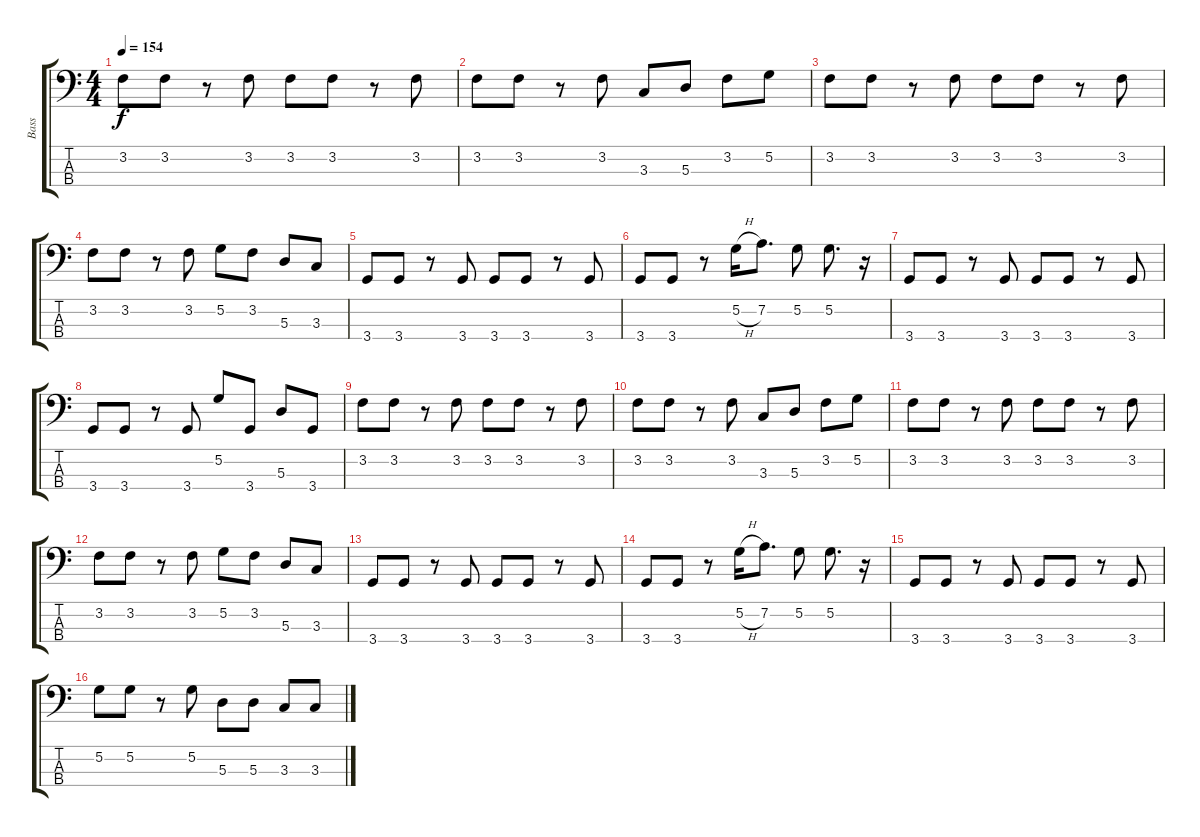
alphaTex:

\track ("Bass" "Bass") {instrument electricbasspick}
\staff {score tabs}
\tuning (G2 D2 A1 E1) {hide}
\ts (4 4)
\tempo 154
\clef f4
\ks c
3.2.8{dy f} 3.2.8 r.8 3.2.8 3.2.8 3.2.8 r.8 3.2.8 |
3.2.8 3.2.8 r.8 3.2.8 3.3.8 5.3.8 3.2.8 5.2.8 |
3.2.8 3.2.8 r.8 3.2.8 3.2.8 3.2.8 r.8 3.2.8 |
3.2.8 3.2.8 r.8 3.2.8 5.2.8 3.2.8 5.3.8 3.3.8 |
3.4.8 3.4.8 r.8 3.4.8 3.4.8 3.4.8 r.8 3.4.8 |
3.4.8 3.4.8 r.8 5.2{h}.16 7.2.8{d} 5.2.8 5.2.8{d} r.16 |
3.4.8 3.4.8 r.8 3.4.8 3.4.8 3.4.8 r.8 3.4.8 |
3.4.8 3.4.8 r.8 3.4.8 5.2.8 3.4.8 5.3.8 3.4.8 |
3.2.8 3.2.8 r.8 3.2.8 3.2.8 3.2.8 r.8 3.2.8 |
3.2.8 3.2.8 r.8 3.2.8 3.3.8 5.3.8 3.2.8 5.2.8 |
3.2.8 3.2.8 r.8 3.2.8 3.2.8 3.2.8 r.8 3.2.8 |
3.2.8 3.2.8 r.8 3.2.8 5.2.8 3.2.8 5.3.8 3.3.8 |
3.4.8 3.4.8 r.8 3.4.8 3.4.8 3.4.8 r.8 3.4.8 |
3.4.8 3.4.8 r.8 5.2{h}.16 7.2.8{d} 5.2.8 5.2.8{d} r.16 |
3.4.8 3.4.8 r.8 3.4.8 3.4.8 3.4.8 r.8 3.4.8 |
5.2.8 5.2.8 r.8 5.2.8 5.3.8 5.3.8 3.3.8 3.3.8
